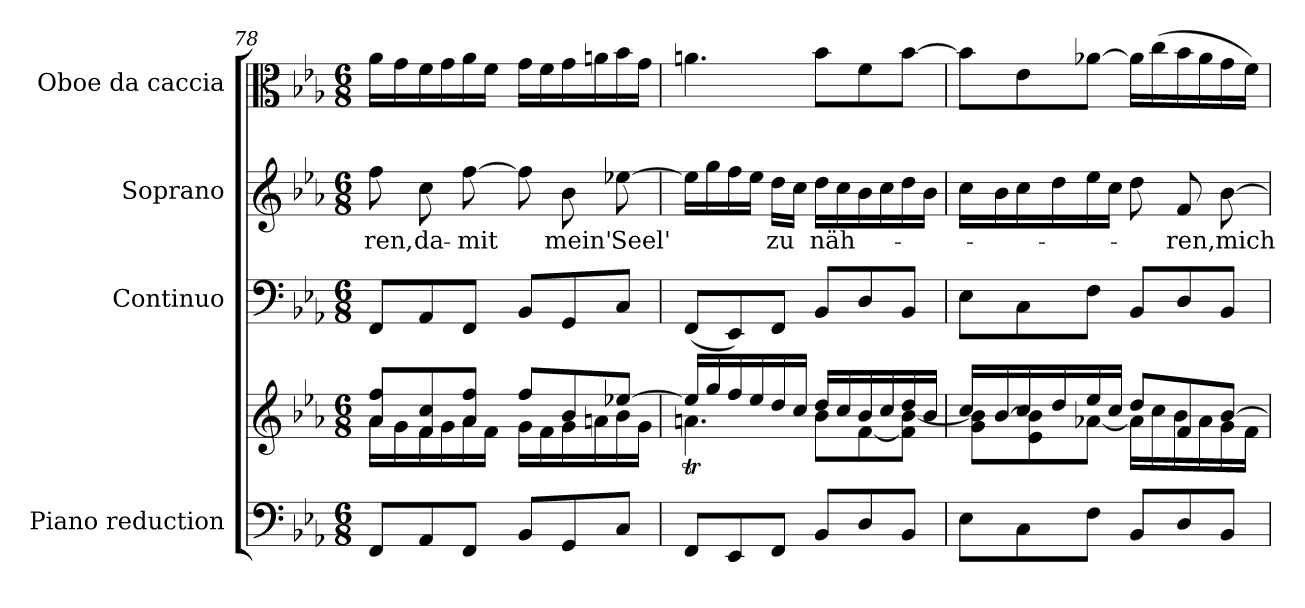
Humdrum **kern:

**kern	**kern	**kern	**kern	**text	**kern
*part4	*part4	*part3	*part2	*part2	*part1
*staff5	*staff4	*staff3	*staff2	*staff2	*staff1
*I"Piano reduction	*	*I"Continuo	*I"Soprano	*	*I"Oboe da caccia
*I'Pno	*	*	*	*	*I'Ob
*clefF4	*clefG2	*clefF4	*clefG2	*	*clefC3
*k[b-e-a-]	*k[b-e-a-]	*k[b-e-a-]	*k[b-e-a-]	*	*k[b-e-a-]
*M6/8	*M6/8	*M6/8	*M6/8	*	*M6/8
=78	=78	=78	=78	=78	=78
*	*^	*	*	*	*
!	!	!	!	!	!LO:LY:b	!
8FF/L	8a-/ 8ff/L	16a-\LL	8FF/L	8ff\	-ren,	16a-\LL
.	.	16g\	.	.	.	16g\
!	!	!	!	!	!LO:LY:b	!
8AA-/	8f/ 8cc/	16f\	8AA-/	8cc\	da-	16f\
.	.	16g\	.	.	.	16g\
!	!	!	!	!	!LO:LY:b	!
8FF/J	8a-/ 8ff/J	16a-\	8FF/J	[8ff\	-mit	16a-\
.	.	16f\JJ	.	.	.	16f\JJ
8BB-/L	8ff/L	16g\LL	8BB-/L	8ff\]	.	16g\LL
.	.	16f\	.	.	.	16f\
!	!	!	!	!	!LO:LY:b	!
8GG/	8b-/	16g\	8GG/	8b-\	mein'	16g\
.	.	16an\	.	.	.	16an\
!	!	!	!	!	!LO:LY:b	!
8C/J	[8ee-X/J	16b-\	8C/J	[8ee-X\	Seel'	16b-\
.	.	16g\JJ	.	.	.	16g\JJ
!!LO:PB:g=z
=79	=79	=79	=79	=79	=79	=79
8FF/L	16ee-/LL]	4.ant\	(8FF/L	16ee-\LL]	.	4.an\
.	16gg/	.	.	16gg\	.	.
8EE-/	16ff/	.	8EE-/)	16ff\	.	.
.	16ee-/	.	.	16ee-\JJ	.	.
!	!	!	!	!	!LO:LY:b	!
8FF/J	16dd/	.	8FF/J	16dd\LL	zu	.
.	16cc/JJ	.	.	16cc\JJ	.	.
!	!	!	!	!	!LO:LY:b	!
8BB-/L	16dd/LL	8b-\L	8BB-/L	16dd\LL	näh-	8b-\L
.	16cc/	.	.	16cc\	.	.
8D/	16b-/	[8f\	8D/	16b-\	.	8f\
.	16cc/	.	.	16cc\	.	.
8BB-/J	16dd/	8f\] [8b-\J	8BB-/J	16dd\	.	[8b-\J
.	16b-/JJ	.	.	16b-\JJ	.	.
=80	=80	=80	=80	=80	=80	=80
8E-\L	16cc/LL	8g\ 8b-\]L	8E-\L	16cc\LL	.	8b-\L]
.	[<16b-/	.	.	16b-\	.	.
8C\	16cc/	8e-\ 8b-\]	8C\	16cc\	.	8e-\
.	16dd/	.	.	16dd\	.	.
8F\J	16ee-/	[8a-X\J	8F\J	16ee-\	.	[8a-X\J
.	16cc/JJ	.	.	16cc\JJ	.	.
8BB-/L	8dd/L	16a-\LL]	8BB-/L	8dd\	.	16a-\LL]
.	.	16cc\	.	.	.	(16cc\
!	!	!	!	!	!LO:LY:b	!
8D/	8f/	16b-\	8D/	8f/	-ren,	16b-\
.	.	16a-\	.	.	.	16a-\
!	!	!	!	!	!LO:LY:b	!
8BB-/J	[8b-/J	16g\	8BB-/J	[8b-\	mich	16g\
.	.	16f\JJ	.	.	.	16f\JJ)
*	*v	*v	*	*	*	*
=	=	=	=	=	=
*-	*-	*-	*-	*-	*-
